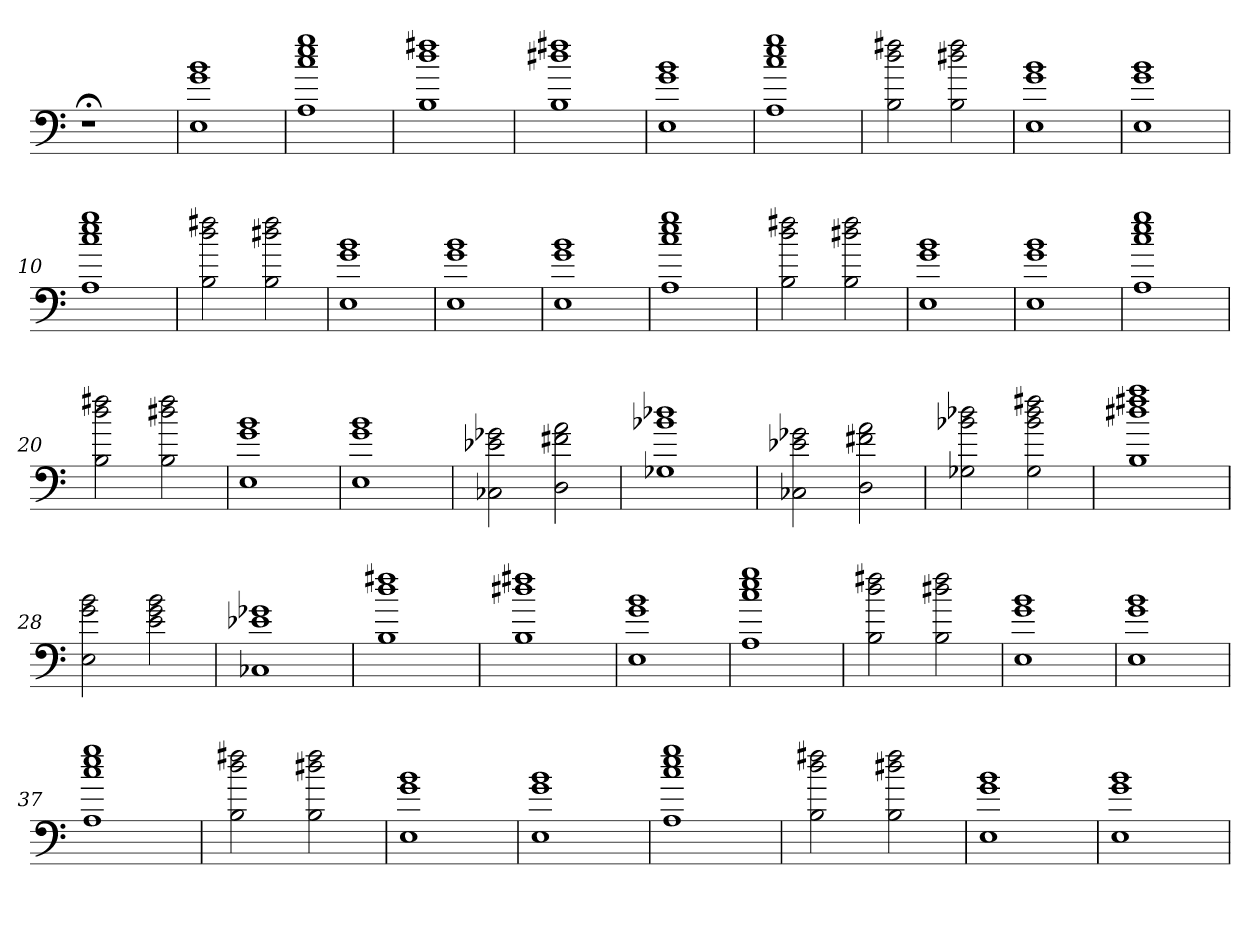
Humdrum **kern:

**kern
*part1
*staff1
=
1r;<
=1
1E 1g 1b
=2
1A 1cc 1ee 1gg
=3
1B 1dd 1ff#X
=4
1B 1dd#X 1ff#X
=5
1E 1g 1b
=6
1A 1cc 1ee 1gg
=7
2B 2dd 2ff#X
2B 2dd#X 2ff#
=8
1E 1g 1b
=9
1E 1g 1b
=10
1A 1cc 1ee 1gg
=11
2B 2dd 2ff#X
2B 2dd#X 2ff#
=12
1E 1g 1b
=13
1E 1g 1b
=14
1E 1g 1b
=15
1A 1cc 1ee 1gg
=16
2B 2dd 2ff#X
2B 2dd#X 2ff#
=17
1E 1g 1b
=18
1E 1g 1b
=19
1A 1cc 1ee 1gg
=20
2B 2dd 2ff#X
2B 2dd#X 2ff#
=21
1E 1g 1b
=22
1E 1g 1b
=23
2C-X 2e-X 2g-X
2D 2f#X 2a
=24
1G-X 1b-X 1dd-X
=25
2C-X 2e-X 2g-X
2D 2f#X 2a
=26
2G-X 2b-X 2dd-X
2G- 2b- 2dd- 2ff#X
=27
1B 1dd#X 1ff#X 1aa
=28
2E 2g 2b
2e 2g 2b
=29
1C-X 1e-X 1g-X
=30
1B 1dd 1ff#X
=31
1B 1dd#X 1ff#X
=32
1E 1g 1b
=33
1A 1cc 1ee 1gg
=34
2B 2dd 2ff#X
2B 2dd#X 2ff#
=35
1E 1g 1b
=36
1E 1g 1b
=37
1A 1cc 1ee 1gg
=38
2B 2dd 2ff#X
2B 2dd#X 2ff#
=39
1E 1g 1b
=40
1E 1g 1b
=41
1A 1cc 1ee 1gg
=42
2B 2dd 2ff#X
2B 2dd#X 2ff#
=43
1E 1g 1b
=44
1E 1g 1b
=
*-
